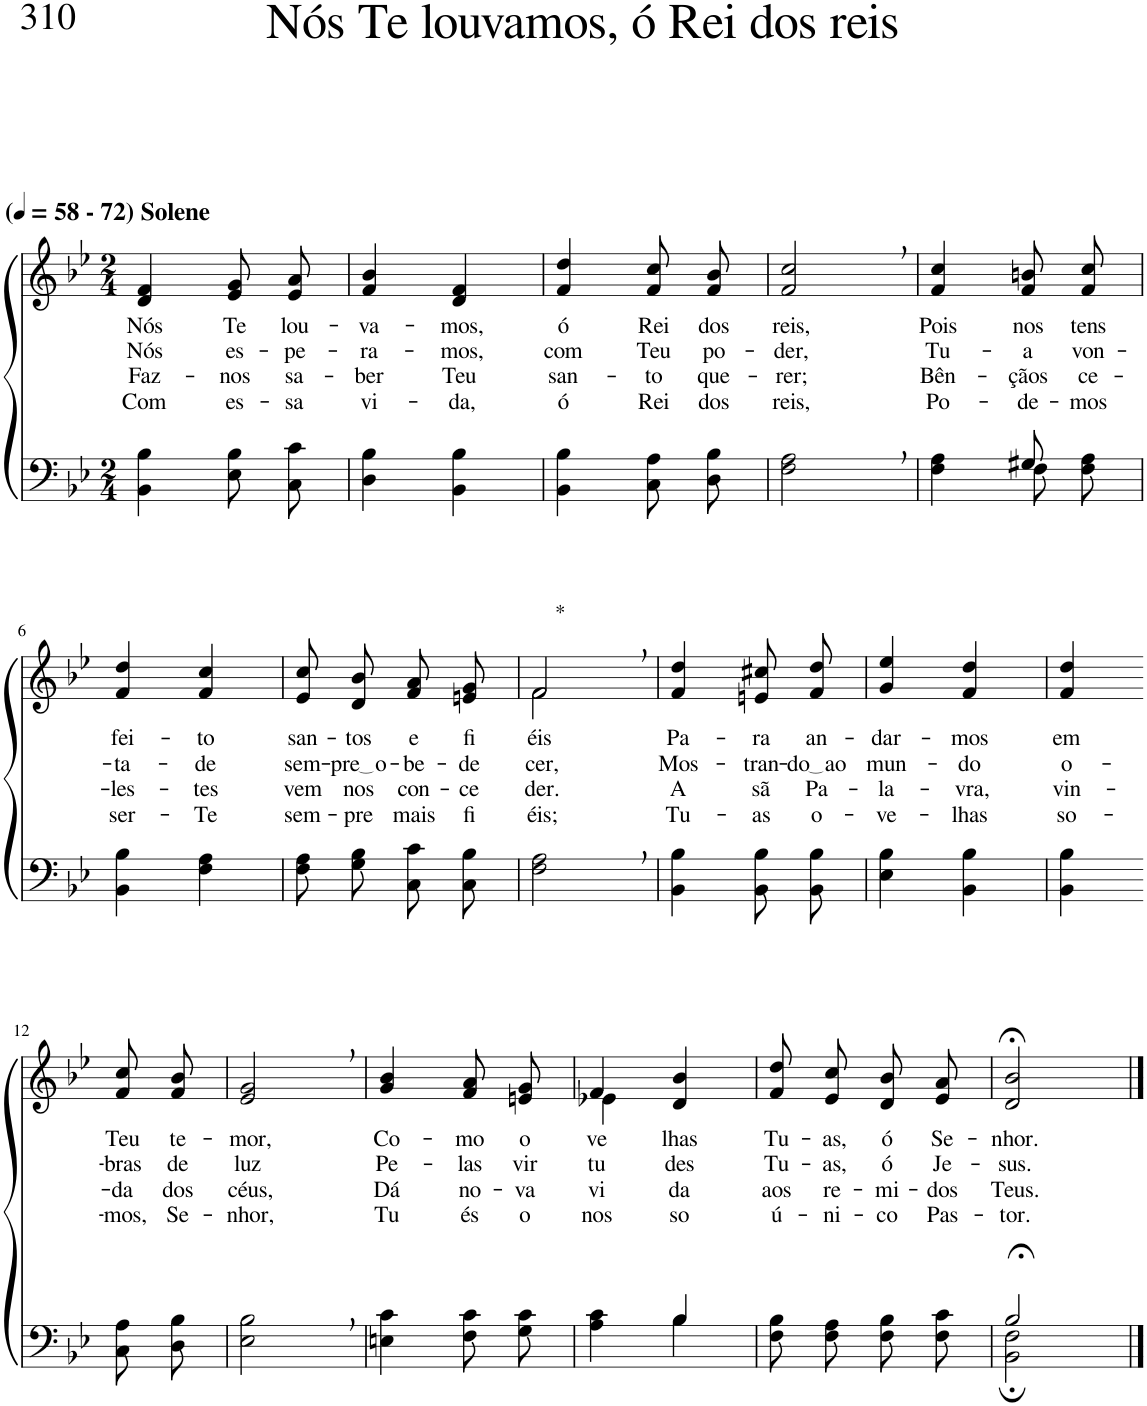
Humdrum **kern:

**kern	**kern	**text	**text	**text	**text
*part2	*part1	*part1	*part1	*part1	*part1
*staff2	*staff1	*staff1	*staff1	*staff1	*staff1
*I"Parte III e IV	*I"Parte I e II	*	*	*	*
*clefF4	*clefG2	*	*	*	*
*k[b-e-]	*k[b-e-]	*	*	*	*
*M2/4	*M2/4	*	*	*	*
*MM58	*MM58	*	*	*	*
=1	=1	=1	=1	=1	=1
!	!LO:TX:a:B:t=(	!	!	!	!
!	!LO:TX:a:B:t=- 72) Solene	!	!	!	!
!	!	!LO:LY:b	!LO:LY:b	!LO:LY:b	!LO:LY:b
4BB-\ 4B-\	4d/ 4f/	Nós	Nós	Faz-	Com
!	!	!LO:LY:b	!LO:LY:b	!LO:LY:b	!LO:LY:b
8E-\ 8B-\L	8e-/ 8g/L	Te	es-	-nos	es-
!	!	!LO:LY:b	!LO:LY:b	!LO:LY:b	!LO:LY:b
8C\ 8c\J	8e-/ 8a/J	lou-	-pe-	sa-	-sa
=2	=2	=2	=2	=2	=2
!	!	!LO:LY:b	!LO:LY:b	!LO:LY:b	!LO:LY:b
4D\ 4B-\	4f/ 4b-/	-va-	-ra-	-ber	vi-
!	!	!LO:LY:b	!LO:LY:b	!LO:LY:b	!LO:LY:b
4BB-\ 4B-\	4d/ 4f/	-mos,	-mos,	Teu	-da,
=3	=3	=3	=3	=3	=3
!	!	!LO:LY:b	!LO:LY:b	!LO:LY:b	!LO:LY:b
4BB-\ 4B-\	4f/ 4dd/	ó	com	san-	ó
!	!	!LO:LY:b	!LO:LY:b	!LO:LY:b	!LO:LY:b
8C\ 8A\L	8f/ 8cc/L	Rei	Teu	-to	Rei
!	!	!LO:LY:b	!LO:LY:b	!LO:LY:b	!LO:LY:b
8D\ 8B-\J	8f/ 8b-/J	dos	po-	que-	dos
=4	=4	=4	=4	=4	=4
!	!	!LO:LY:b	!LO:LY:b	!LO:LY:b	!LO:LY:b
2F\, 2A\,	2f/, 2cc/,	reis,	-der,	-rer;	reis,
=5	=5	=5	=5	=5	=5
*^	*	*	*	*	*
!	!	!	!LO:LY:b	!LO:LY:b	!LO:LY:b	!LO:LY:b
4ryy	4F\ 4A\	4f/ 4cc/	Pois	Tu-	Bên-	Po-
!	!	!	!LO:LY:b	!LO:LY:b	!LO:LY:b	!LO:LY:b
8G#X/	8F\L	8f/ 8bn/L	nos	-a	-çãos	-de-
!	!	!	!LO:LY:b	!LO:LY:b	!LO:LY:b	!LO:LY:b
8ryy	8F\ 8A\J	8f/ 8cc/J	tens	von-	ce-	-mos
!!LO:LB:g=z
=6	=6	=6	=6	=6	=6	=6
!	!	!	!LO:LY:b	!LO:LY:b	!LO:LY:b	!LO:LY:b
*v	*v	*	*	*	*	*
4BB-\ 4B-\	4f/ 4dd/	fei-	-ta-	-les-	ser-
!	!	!LO:LY:b	!LO:LY:b	!LO:LY:b	!LO:LY:b
4F\ 4A\	4f/ 4cc/	-to	-de	-tes	-Te
=7	=7	=7	=7	=7	=7
!	!	!LO:LY:b	!LO:LY:b	!LO:LY:b	!LO:LY:b
8F\ 8A\L	8e-/ 8cc/L	san-	sem-	vem	sem-
!	!	!LO:LY:b	!LO:LY:b	!LO:LY:b	!LO:LY:b
8G\ 8B-\J	8d/ 8b-/J	-tos	pre o	nos	-pre
!	!	!LO:LY:b	!LO:LY:b	!LO:LY:b	!LO:LY:b
8C\ 8c\L	8f/ 8a/L	e	-be-	con-	mais
!	!	!LO:LY:b	!LO:LY:b	!LO:LY:b	!LO:LY:b
8C\ 8B-\J	8en/ 8g/J	fi-	-de-	-ce-	fi-
=8	=8	=8	=8	=8	=8
*	*^	*	*	*	*
!	!LO:TX:a:t=*	!	!	!	!	!
!	!	!	!LO:LY:b	!LO:LY:b	!LO:LY:b	!LO:LY:b
2F\, 2A\,	2f,/	2f\	-éis	-cer,	-der.	-éis;
=9	=9	=9	=9	=9	=9	=9
!	!	!	!LO:LY:b	!LO:LY:b	!LO:LY:b	!LO:LY:b
*	*v	*v	*	*	*	*
4BB-\ 4B-\	4f/ 4dd/	Pa-	Mos-	A	Tu-
!	!	!LO:LY:b	!LO:LY:b	!LO:LY:b	!LO:LY:b
8BB-\ 8B-\L	8en/ 8cc#X/L	-ra	-tran-	sã	-as
!	!	!LO:LY:b	!LO:LY:b	!LO:LY:b	!LO:LY:b
8BB-\ 8B-\J	8f/ 8dd/J	an-	do ao	Pa-	o-
=10	=10	=10	=10	=10	=10
!	!	!LO:LY:b	!LO:LY:b	!LO:LY:b	!LO:LY:b
4E-\ 4B-\	4g/ 4ee-/	-dar-	mun-	-la-	-ve-
!	!	!LO:LY:b	!LO:LY:b	!LO:LY:b	!LO:LY:b
4BB-\ 4B-\	4f/ 4dd/	-mos	-do	-vra,	-lhas
=11	=11	=11	=11	=11	=11
!	!	!LO:LY:b	!LO:LY:b	!LO:LY:b	!LO:LY:b
4BB-\ 4B-\	4f/ 4dd/	em	o-	vin-	so-
!!LO:LB:g=z
=12-	=12-	=12-	=12-	=12-	=12-
!	!	!LO:LY:b	!LO:LY:b	!LO:LY:b	!LO:LY:b
8C\ 8A\L	8f/ 8cc/L	Teu	-bras	-da	-mos,
!	!	!LO:LY:b	!LO:LY:b	!LO:LY:b	!LO:LY:b
8D\ 8B-\J	8f/ 8b-/J	te-	de	dos	Se-
=13	=13	=13	=13	=13	=13
!	!	!LO:LY:b	!LO:LY:b	!LO:LY:b	!LO:LY:b
2E-\, 2B-\,	2e-/, 2g/,	-mor,	luz	céus,	-nhor,
=14	=14	=14	=14	=14	=14
!	!	!LO:LY:b	!LO:LY:b	!LO:LY:b	!LO:LY:b
4En\ 4c\	4g/ 4b-/	Co-	Pe-	Dá	Tu
!	!	!LO:LY:b	!LO:LY:b	!LO:LY:b	!LO:LY:b
8F\ 8c\L	8f/ 8a/L	-mo	-las	no-	és
!	!	!LO:LY:b	!LO:LY:b	!LO:LY:b	!LO:LY:b
8G\ 8c\J	8en/ 8g/J	o-	vir-	-va	o
=15	=15	=15	=15	=15	=15
*^	*^	*	*	*	*
!	!	!	!	!LO:LY:b	!LO:LY:b	!LO:LY:b	!LO:LY:b
4ryy	4A\ 4c\	4f/	4e-X\	-ve-	-tu-	vi-	nos-
!	!	!	!	!LO:LY:b	!LO:LY:b	!LO:LY:b	!LO:LY:b
4B-/	4B-\	4d/ 4b-/	4ryy	-lhas	-des	-da	-so
=16	=16	=16	=16	=16	=16	=16	=16
!	!	!	!	!LO:LY:b	!LO:LY:b	!LO:LY:b	!LO:LY:b
*v	*v	*	*	*	*	*	*
*	*v	*v	*	*	*	*
8F\ 8B-\L	8f/ 8dd/L	Tu-	Tu-	aos	ú-
!	!	!LO:LY:b	!LO:LY:b	!LO:LY:b	!LO:LY:b
8F\ 8A\J	8e-/ 8cc/J	-as,	-as,	re-	-ni-
!	!	!LO:LY:b	!LO:LY:b	!LO:LY:b	!LO:LY:b
8F\ 8B-\L	8d/ 8b-/L	ó	ó	-mi-	-co
!	!	!LO:LY:b	!LO:LY:b	!LO:LY:b	!LO:LY:b
8F\ 8c\J	8e-/ 8a/J	Se-	Je-	-dos	Pas-
=17	=17	=17	=17	=17	=17
*^	*	*	*	*	*
!	!	!	!LO:LY:b	!LO:LY:b	!LO:LY:b	!LO:LY:b
2B-;</	2BB-\; 2F\;	2d/;< 2b-/;<	-nhor.	-sus.	Teus.	-tor.
*v	*v	*	*	*	*	*
==	==	==	==	==	==
*-	*-	*-	*-	*-	*-
